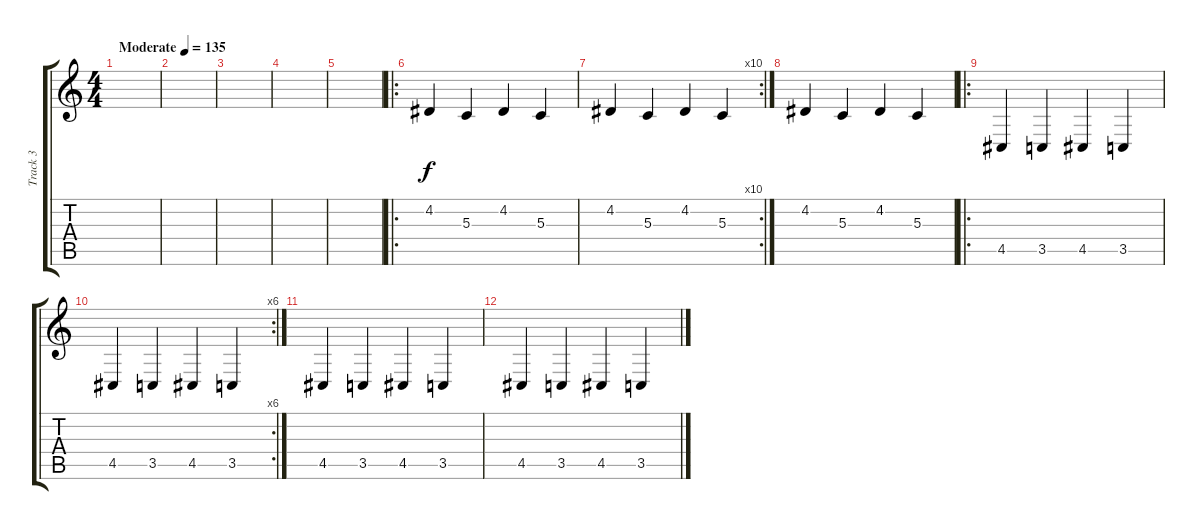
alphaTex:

\track ("Track 3" "Track 3") {instrument electricpiano2}
\staff {score tabs}
\tuning (E4 B3 G3 D3 A2 D2) {hide}
\ts (4 4)
\tempo (135 "Moderate")
\clef g2
\ks c
|
|
|
|
|
\ro
4.2.4 5.3.4 4.2.4 5.3.4 |
\rc 10
4.2.4 5.3.4 4.2.4 5.3.4 |
4.2.4 5.3.4 4.2.4 5.3.4 |
\ro
4.5.4{instrument lead2sawtooth} 3.5.4 4.5.4 3.5.4 |
\rc 6
4.5.4 3.5.4 4.5.4 3.5.4 |
4.5.4{instrument lead2sawtooth} 3.5.4 4.5.4 3.5.4 |
4.5.4 3.5.4 4.5.4 3.5.4
